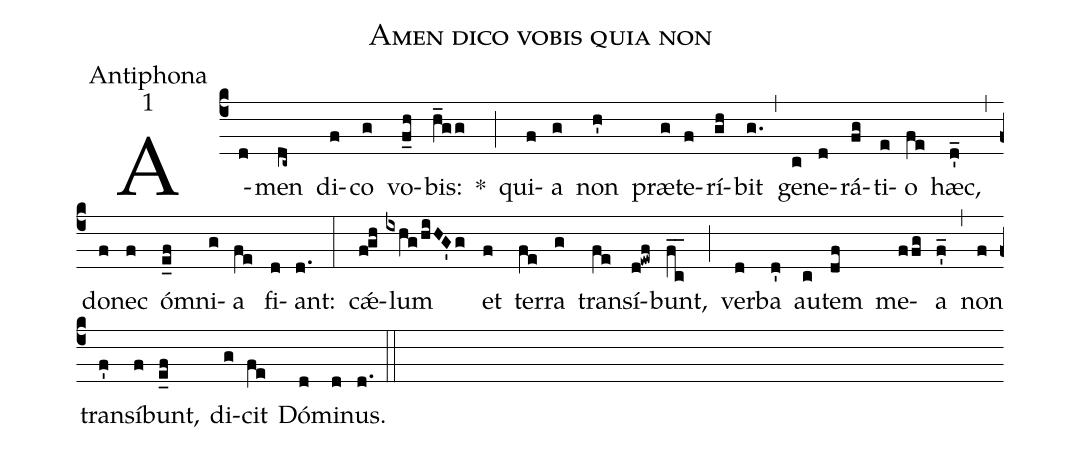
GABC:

name:Amen dico vobis quia non;
office-part:Antiphona;
mode:1;
%%
(c4) A(d)men(dc~) di(f)co(g) vo(f_h)bis:(h_gg) *(;) qui(f)a(g) non(h') præ(g)te(f)rí(gh)bit(g.) (,) ge(c)ne(d)rá(fg)ti(e)o(fe) hæc,(d'_) (,) do(f)nec(f) ó(e_f)mni(g)a(fe) fi(d)ant:(d.) (:) c<sp>'æ</sp>(f!gh)lum(ixhg/hiHG'g) et(f) ter(fe)ra(g) tran(fe)sí(d!ewf)bunt,(fc__) (;) ver(d)ba(d') au(c)tem(df) me(ffg)a(f'_) (,) non(f) tran(f')sí(f)bunt,(e_f) di(g)cit(fe) Dó(d)mi(d)nus.(d.) (::)
